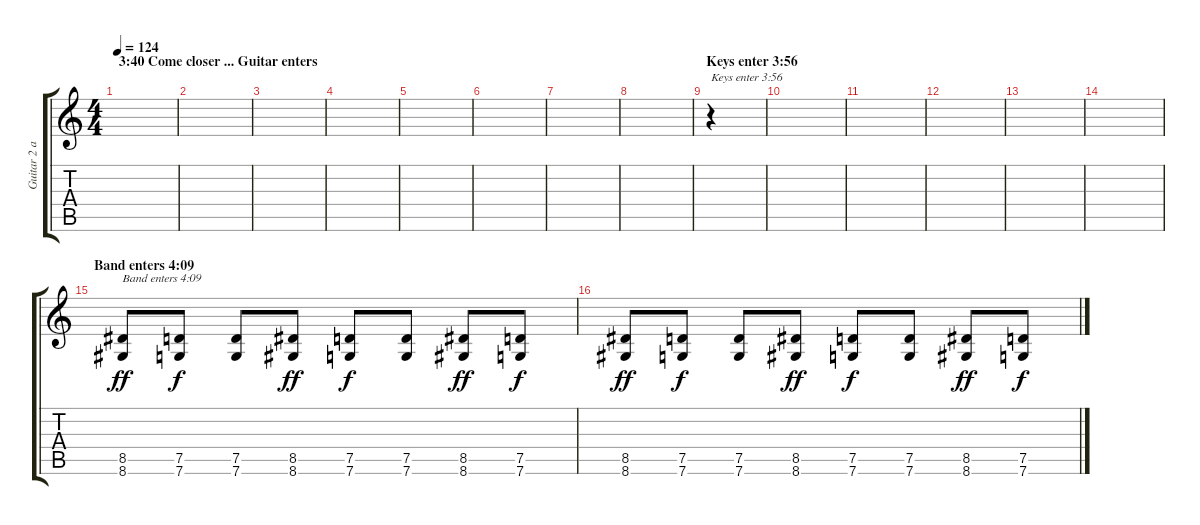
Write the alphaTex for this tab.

\track ("Guitar 2 auf Drop C" "Guitar 2 a") {instrument electricguitarmuted}
\staff {score tabs}
\tuning (D4 A3 F3 C3 G2 C2) {hide}
\ts (4 4)
\section ("" "3:40 Come closer ... Guitar enters")
\tempo 124
\clef g2
\ks c
|
|
|
|
|
|
|
|
\section ("" "Keys enter 3:56")
r.4{txt "Keys enter 3:56"} |
|
|
|
|
|
\section ("" "Band enters 4:09")
(8.5 8.6).8{txt "Band enters 4:09" dy ff volume 12 instrument overdrivenguitar} (7.5 7.6).8{dy f} (7.5 7.6).8 (8.5 8.6).8{dy ff} (7.5 7.6).8{dy f} (7.5 7.6).8 (8.5 8.6).8{dy ff} (7.5 7.6).8{dy f} |
(8.5 8.6).8{dy ff} (7.5 7.6).8{dy f} (7.5 7.6).8 (8.5 8.6).8{dy ff} (7.5 7.6).8{dy f} (7.5 7.6).8 (8.5 8.6).8{dy ff} (7.5 7.6).8{dy f}
